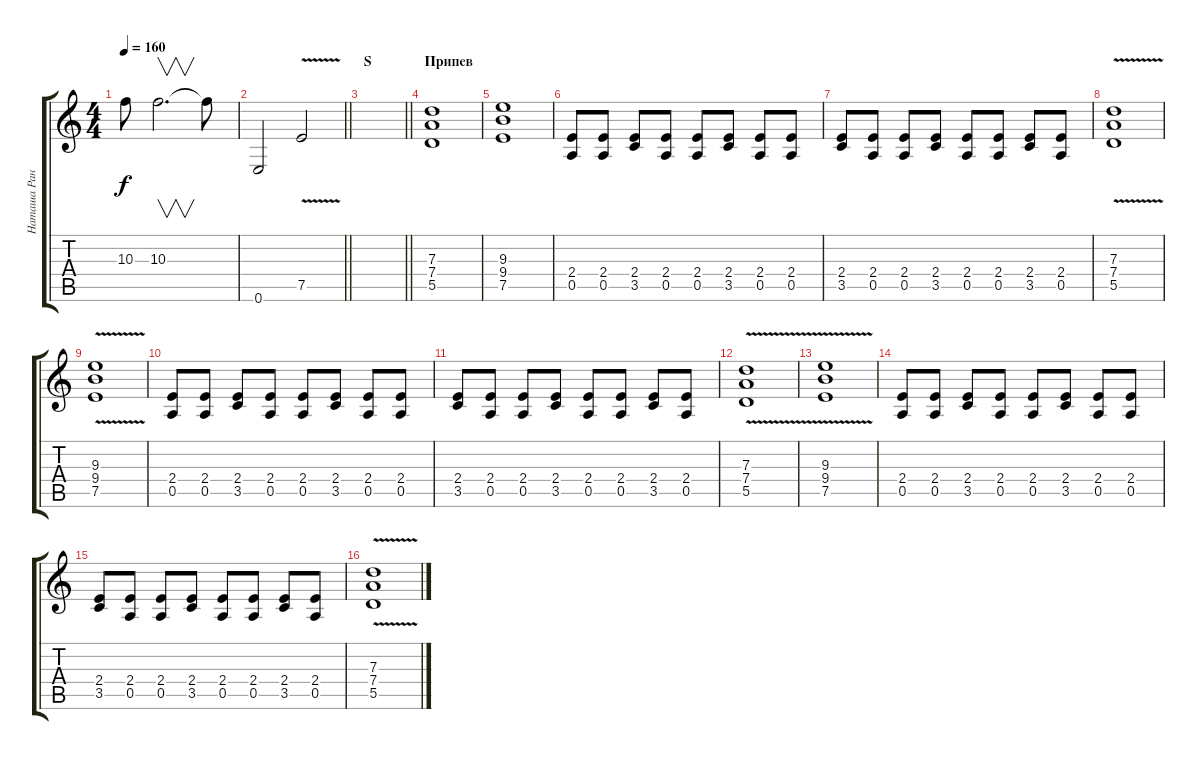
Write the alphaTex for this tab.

\track ("Наташа Ранетка" "Наташа Ран") {instrument overdrivenguitar}
\staff {score tabs}
\tuning (E4 B3 G3 D3 A2 E2) {hide}
\ts (4 4)
\tempo 160
\clef g2
\ks c
10.3{t}.8{dy f} 10.3.2{v d} 10.3{t}.8 |
\barLineRight lightlight
0.6.2 7.5{v}.2 |
\section ("" "S")
\barLineRight lightlight
|
\section ("" "Припев")
(7.3 7.4 5.5).1{instrument overdrivenguitar} |
(9.3 9.4 7.5).1 |
(2.4 0.5).8 (2.4 0.5).8 (2.4 3.5).8 (2.4 0.5).8 (2.4 0.5).8 (2.4 3.5).8 (2.4 0.5).8 (2.4 0.5).8 |
(2.4 3.5).8 (2.4 0.5).8 (2.4 0.5).8 (2.4 3.5).8 (2.4 0.5).8 (2.4 0.5).8 (2.4 3.5).8 (2.4 0.5).8 |
(7.3 7.4{v} 5.5).1 |
(9.3 9.4{v} 7.5).1 |
(2.4 0.5).8 (2.4 0.5).8 (2.4 3.5).8 (2.4 0.5).8 (2.4 0.5).8 (2.4 3.5).8 (2.4 0.5).8 (2.4 0.5).8 |
(2.4 3.5).8 (2.4 0.5).8 (2.4 0.5).8 (2.4 3.5).8 (2.4 0.5).8 (2.4 0.5).8 (2.4 3.5).8 (2.4 0.5).8 |
(7.3 7.4{v} 5.5).1 |
(9.3 9.4{v} 7.5).1 |
(2.4 0.5).8 (2.4 0.5).8 (2.4 3.5).8 (2.4 0.5).8 (2.4 0.5).8 (2.4 3.5).8 (2.4 0.5).8 (2.4 0.5).8 |
(2.4 3.5).8 (2.4 0.5).8 (2.4 0.5).8 (2.4 3.5).8 (2.4 0.5).8 (2.4 0.5).8 (2.4 3.5).8 (2.4 0.5).8 |
(7.3 7.4{v} 5.5).1
